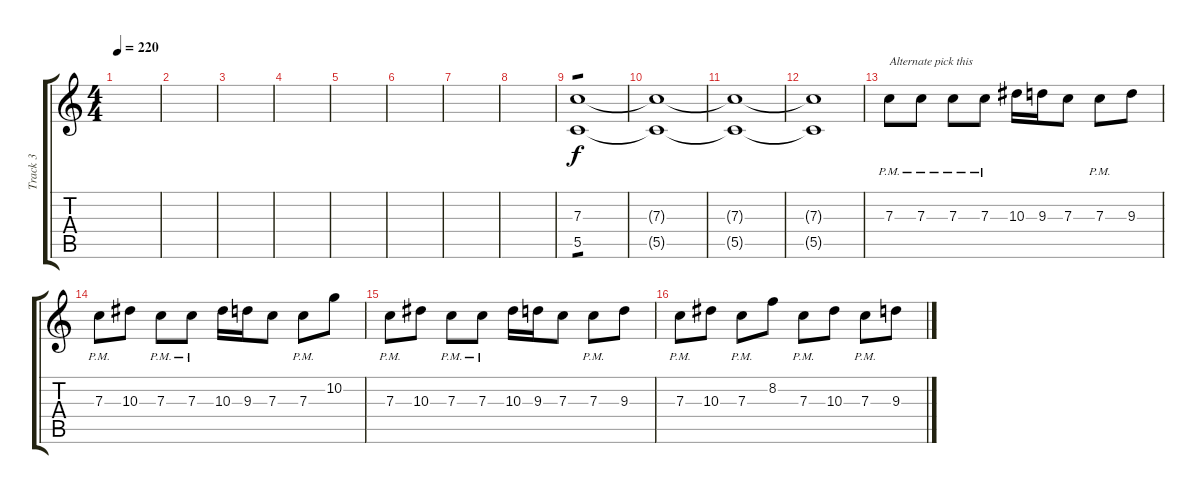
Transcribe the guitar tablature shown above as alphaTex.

\track ("Track 3" "Track 3") {instrument distortionguitar}
\staff {score tabs}
\tuning (D4 A3 F3 C3 G2 C2) {hide}
\ts (4 4)
\tempo 220
\clef g2
\ks c
|
|
|
|
|
|
|
|
(7.3 5.5).1{tp 1 volume 16} |
(7.3{t} 5.5{t}).1 |
(7.3{t} 5.5{t}).1 |
(7.3{t} 5.5{t}).1 |
7.3{pm}.8{txt "Alternate pick this"} 7.3{pm}.8 7.3{pm}.8 7.3{pm}.8 10.3.16 9.3.16 7.3.8 7.3{pm}.8 9.3.8 |
7.3{pm}.8 10.3.8 7.3{pm}.8 7.3{pm}.8 10.3.16 9.3.16 7.3.8 7.3{pm}.8 10.2.8 |
7.3{pm}.8 10.3.8 7.3{pm}.8 7.3{pm}.8 10.3.16 9.3.16 7.3.8 7.3{pm}.8 9.3.8 |
7.3{pm}.8 10.3.8 7.3{pm}.8 8.2.8 7.3{pm}.8 10.3.8 7.3{pm}.8 9.3.8
